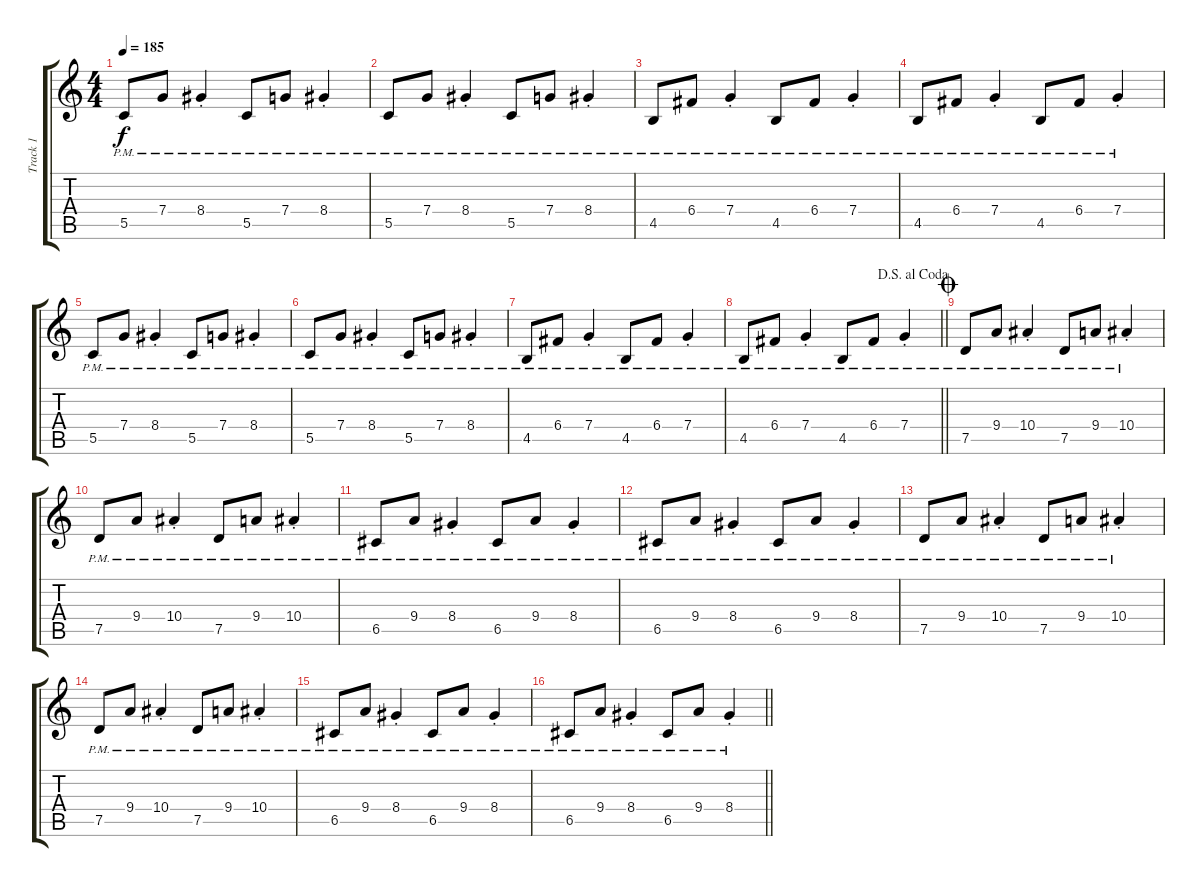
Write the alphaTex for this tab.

\track ("Track 1" "Track 1") {instrument distortionguitar}
\staff {score tabs}
\tuning (D4 A3 F3 C3 G2 C2) {hide}
\ts (4 4)
\tempo 185
\clef g2
\ks c
5.5{pm}.8{dy f} 7.4{pm}.8 8.4{pm st}.4 5.5{pm}.8 7.4{pm}.8 8.4{pm st}.4 |
5.5{pm}.8 7.4{pm}.8 8.4{pm st}.4 5.5{pm}.8 7.4{pm}.8 8.4{pm st}.4 |
4.5{pm}.8 6.4{pm}.8 7.4{pm st}.4 4.5{pm}.8 6.4{pm}.8 7.4{pm st}.4 |
4.5{pm}.8 6.4{pm}.8 7.4{pm st}.4 4.5{pm}.8 6.4{pm}.8 7.4{pm st}.4 |
5.5{pm}.8 7.4{pm}.8 8.4{pm st}.4 5.5{pm}.8 7.4{pm}.8 8.4{pm st}.4 |
5.5{pm}.8 7.4{pm}.8 8.4{pm st}.4 5.5{pm}.8 7.4{pm}.8 8.4{pm st}.4 |
4.5{pm}.8 6.4{pm}.8 7.4{pm st}.4 4.5{pm}.8 6.4{pm}.8 7.4{pm st}.4 |
\jump dalsegnoalcoda
\barLineRight lightlight
4.5{pm}.8 6.4{pm}.8 7.4{pm st}.4 4.5{pm}.8 6.4{pm}.8 7.4{pm st}.4 |
\jump coda
7.5{pm}.8 9.4{pm}.8 10.4{pm st}.4 7.5{pm}.8 9.4{pm}.8 10.4{pm st}.4 |
7.5{pm}.8 9.4{pm}.8 10.4{pm st}.4 7.5{pm}.8 9.4{pm}.8 10.4{pm st}.4 |
6.5{pm}.8 9.4{pm}.8 8.4{pm st}.4 6.5{pm}.8 9.4{pm}.8 8.4{pm st}.4 |
6.5{pm}.8 9.4{pm}.8 8.4{pm st}.4 6.5{pm}.8 9.4{pm}.8 8.4{pm st}.4 |
7.5{pm}.8 9.4{pm}.8 10.4{pm st}.4 7.5{pm}.8 9.4{pm}.8 10.4{pm st}.4 |
7.5{pm}.8 9.4{pm}.8 10.4{pm st}.4 7.5{pm}.8 9.4{pm}.8 10.4{pm st}.4 |
6.5{pm}.8 9.4{pm}.8 8.4{pm st}.4 6.5{pm}.8 9.4{pm}.8 8.4{pm st}.4 |
\barLineRight lightlight
6.5{pm}.8 9.4{pm}.8 8.4{pm st}.4 6.5{pm}.8 9.4{pm}.8 8.4{pm st}.4
